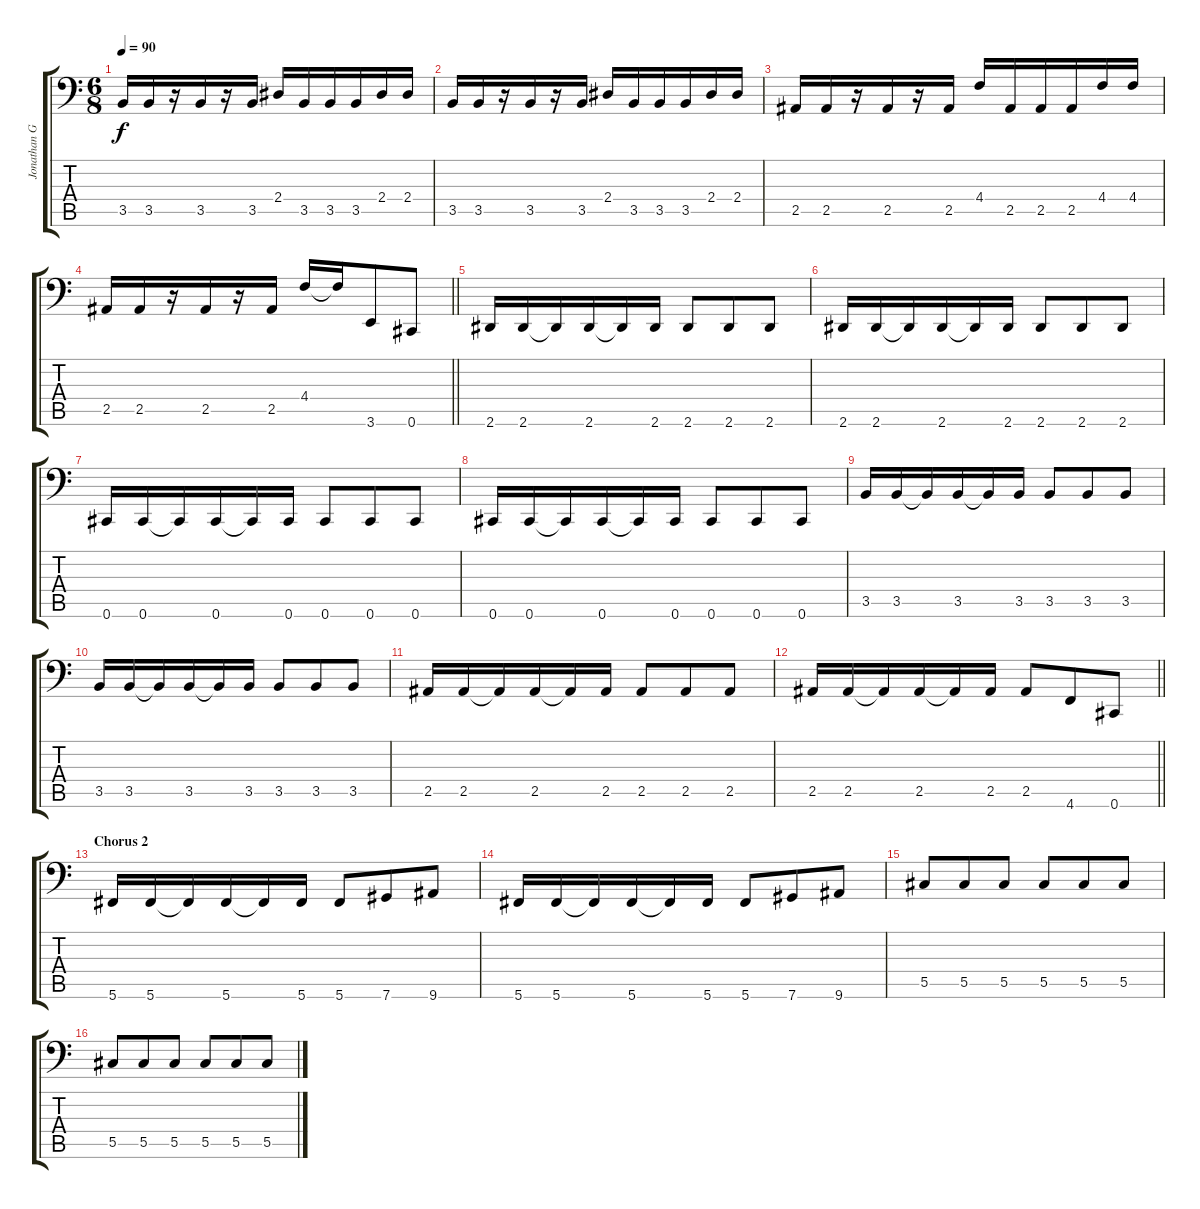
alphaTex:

\track ("Jonathan Gallan" "Jonathan G") {instrument electricbassfinger}
\staff {score tabs}
\tuning (Eb3 Bb2 Gb2 Db2 Ab1 Db1) {hide}
\ts (6 8)
\tempo 90
\clef f4
\ks c
3.5.16{dy f} 3.5.16 r.16 3.5.16 r.16 3.5.16 2.4.16 3.5.16 3.5.16 3.5.16 2.4.16 2.4.16 |
3.5.16 3.5.16 r.16 3.5.16 r.16 3.5.16 2.4.16 3.5.16 3.5.16 3.5.16 2.4.16 2.4.16 |
2.5.16 2.5.16 r.16 2.5.16 r.16 2.5.16 4.4.16 2.5.16 2.5.16 2.5.16 4.4.16 4.4.16 |
\barLineRight lightlight
2.5.16 2.5.16 r.16 2.5.16 r.16 2.5.16 4.4.16 4.4{t}.16 3.6.8 0.6.8 |
\section ("" "")
2.6.16 2.6.16 2.6{t}.16 2.6.16 2.6{t}.16 2.6.16 2.6.8 2.6.8 2.6.8 |
2.6.16 2.6.16 2.6{t}.16 2.6.16 2.6{t}.16 2.6.16 2.6.8 2.6.8 2.6.8 |
0.6.16 0.6.16 0.6{t}.16 0.6.16 0.6{t}.16 0.6.16 0.6.8 0.6.8 0.6.8 |
0.6.16 0.6.16 0.6{t}.16 0.6.16 0.6{t}.16 0.6.16 0.6.8 0.6.8 0.6.8 |
3.5.16 3.5.16 3.5{t}.16 3.5.16 3.5{t}.16 3.5.16 3.5.8 3.5.8 3.5.8 |
3.5.16 3.5.16 3.5{t}.16 3.5.16 3.5{t}.16 3.5.16 3.5.8 3.5.8 3.5.8 |
2.5.16 2.5.16 2.5{t}.16 2.5.16 2.5{t}.16 2.5.16 2.5.8 2.5.8 2.5.8 |
\barLineRight lightlight
2.5.16 2.5.16 2.5{t}.16 2.5.16 2.5{t}.16 2.5.16 2.5.8 4.6.8 0.6.8 |
\section ("" "Chorus 2")
5.6.16 5.6.16 5.6{t}.16 5.6.16 5.6{t}.16 5.6.16 5.6.8 7.6.8 9.6.8 |
5.6.16 5.6.16 5.6{t}.16 5.6.16 5.6{t}.16 5.6.16 5.6.8 7.6.8 9.6.8 |
5.5.8 5.5.8 5.5.8 5.5.8 5.5.8 5.5.8 |
5.5.8 5.5.8 5.5.8 5.5.8 5.5.8 5.5.8
